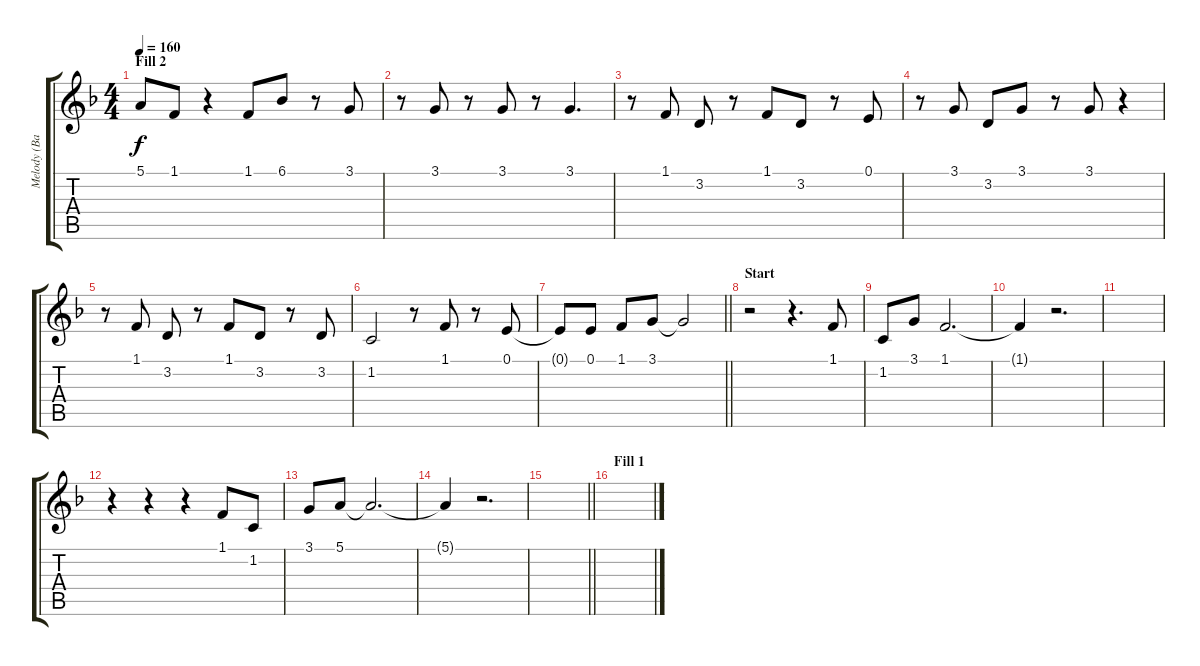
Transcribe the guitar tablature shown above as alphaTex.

\track ("Melody (Background)" "Melody (Ba") {instrument lead6voice}
\staff {score tabs}
\tuning (E4 B3 G3 D3 A2 E2) {hide}
\ts (4 4)
\section ("" "Fill 2")
\tempo 160
\clef g2
\ks f
5.1.8{dy f} 1.1.8 r.4 1.1.8 6.1.8 r.8 3.1.8 |
r.8 3.1.8 r.8 3.1.8 r.8 3.1.4{d} |
r.8 1.1.8 3.2.8 r.8 1.1.8 3.2.8 r.8 0.1.8 |
r.8 3.1.8 3.2.8 3.1.8 r.8 3.1.8 r.4 |
r.8 1.1.8 3.2.8 r.8 1.1.8 3.2.8 r.8 3.2.8 |
1.2.2 r.8 1.1.8 r.8 0.1.8 |
\barLineRight lightlight
0.1{t}.8 0.1.8 1.1.8 3.1.8 3.1{t}.2 |
\section ("" "Start")
r.2 r.4{d} 1.1.8 |
1.2.8 3.1.8 1.1.2{d} |
1.1{t}.4 r.2{d} |
|
r.4 r.4 r.4 1.1.8 1.2.8 |
3.1.8 5.1.8 5.1{t}.2{d} |
5.1{t}.4 r.2{d} |
\barLineRight lightlight
|
\section ("" "Fill 1")
